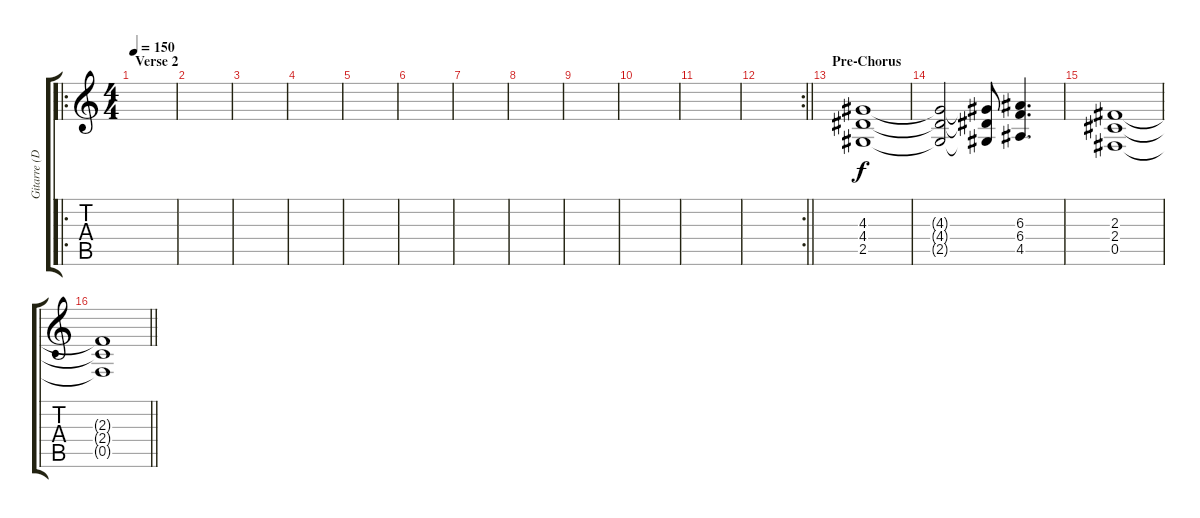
\track ("Gitarre (Distortion)" "Gitarre (D") {instrument distortionguitar}
\staff {score tabs}
\tuning (Db4 Ab3 E3 B2 Gb2 Db2) {hide}
\ro
\ts (4 4)
\section ("" "Verse 2")
\tempo 150
\clef g2
\ks c
|
|
|
|
|
|
|
|
|
|
|
\rc 2
\barLineRight lightlight
|
\section ("" "Pre-Chorus")
(4.3 4.4 2.5).1 |
(4.3{t} 4.4{t} 2.5{t}).2 (4.3{t} 4.4{t} 2.5{t}).8 (6.3 6.4 4.5).4{d} |
(2.3 2.4 0.5).1 |
\barLineRight lightlight
(2.3{t} 2.4{t} 0.5{t}).1
